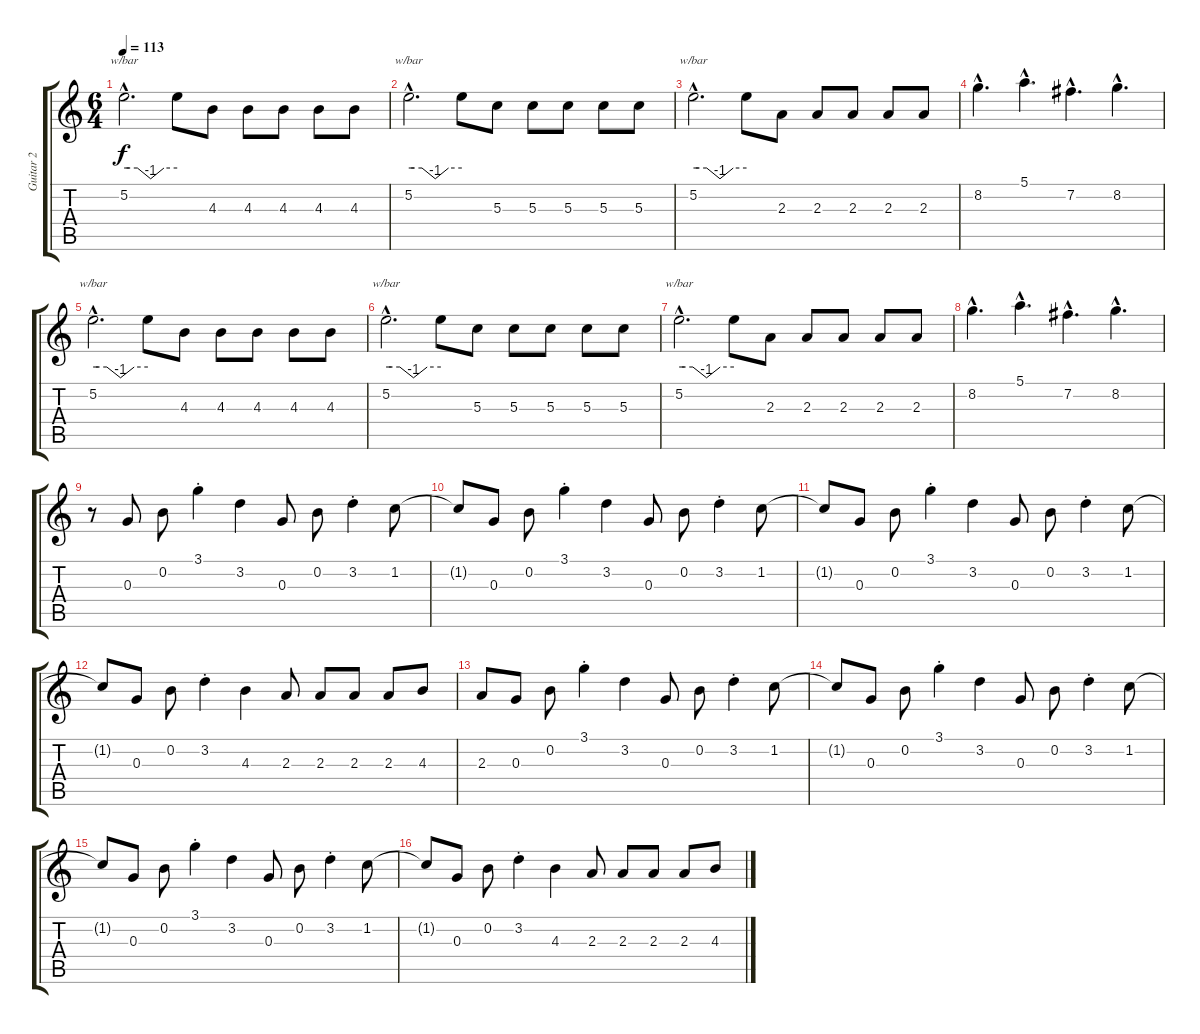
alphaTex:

\track ("Guitar 2" "Guitar 2") {instrument distortionguitar}
\staff {score tabs}
\tuning (E4 B3 G3 D3 A2 E2) {hide}
\ts (6 4)
\tempo 113
\clef g2
\ks c
5.2{hac}.2{d tbe (custom default 0 0 6 0 15 0 30 -4 45 0 60 0) dy f} 5.2{t}.8 4.3.8 4.3.8 4.3.8 4.3.8 4.3.8 |
5.2{hac}.2{d tbe (custom default 0 0 6 0 15 0 30 -4 45 0 60 0)} 5.2{t}.8 5.3.8 5.3.8 5.3.8 5.3.8 5.3.8 |
5.2{hac}.2{d tbe (custom default 0 0 6 0 15 0 30 -4 45 0 60 0)} 5.2{t}.8 2.3.8 2.3.8 2.3.8 2.3.8 2.3.8 |
8.2{hac}.4{d} 5.1{hac}.4{d} 7.2{hac}.4{d} 8.2{hac}.4{d} |
5.2{hac}.2{d tbe (custom default 0 0 6 0 15 0 30 -4 45 0 60 0)} 5.2{t}.8 4.3.8 4.3.8 4.3.8 4.3.8 4.3.8 |
5.2{hac}.2{d tbe (custom default 0 0 6 0 15 0 30 -4 45 0 60 0)} 5.2{t}.8 5.3.8 5.3.8 5.3.8 5.3.8 5.3.8 |
5.2{hac}.2{d tbe (custom default 0 0 6 0 15 0 30 -4 45 0 60 0)} 5.2{t}.8 2.3.8 2.3.8 2.3.8 2.3.8 2.3.8 |
8.2{hac}.4{d} 5.1{hac}.4{d} 7.2{hac}.4{d} 8.2{hac}.4{d} |
r.8 0.3.8 0.2.8 3.1{st}.4 3.2.4 0.3.8 0.2.8 3.2{st}.4 1.2.8 |
1.2{t}.8 0.3.8 0.2.8 3.1{st}.4 3.2.4 0.3.8 0.2.8 3.2{st}.4 1.2.8 |
1.2{t}.8 0.3.8 0.2.8 3.1{st}.4 3.2.4 0.3.8 0.2.8 3.2{st}.4 1.2.8 |
1.2{t}.8 0.3.8 0.2.8 3.2{st}.4 4.3.4 2.3.8 2.3.8 2.3.8 2.3.8 4.3.8 |
2.3.8 0.3.8 0.2.8 3.1{st}.4 3.2.4 0.3.8 0.2.8 3.2{st}.4 1.2.8 |
1.2{t}.8 0.3.8 0.2.8 3.1{st}.4 3.2.4 0.3.8 0.2.8 3.2{st}.4 1.2.8 |
1.2{t}.8 0.3.8 0.2.8 3.1{st}.4 3.2.4 0.3.8 0.2.8 3.2{st}.4 1.2.8 |
1.2{t}.8 0.3.8 0.2.8 3.2{st}.4 4.3.4 2.3.8 2.3.8 2.3.8 2.3.8 4.3.8
